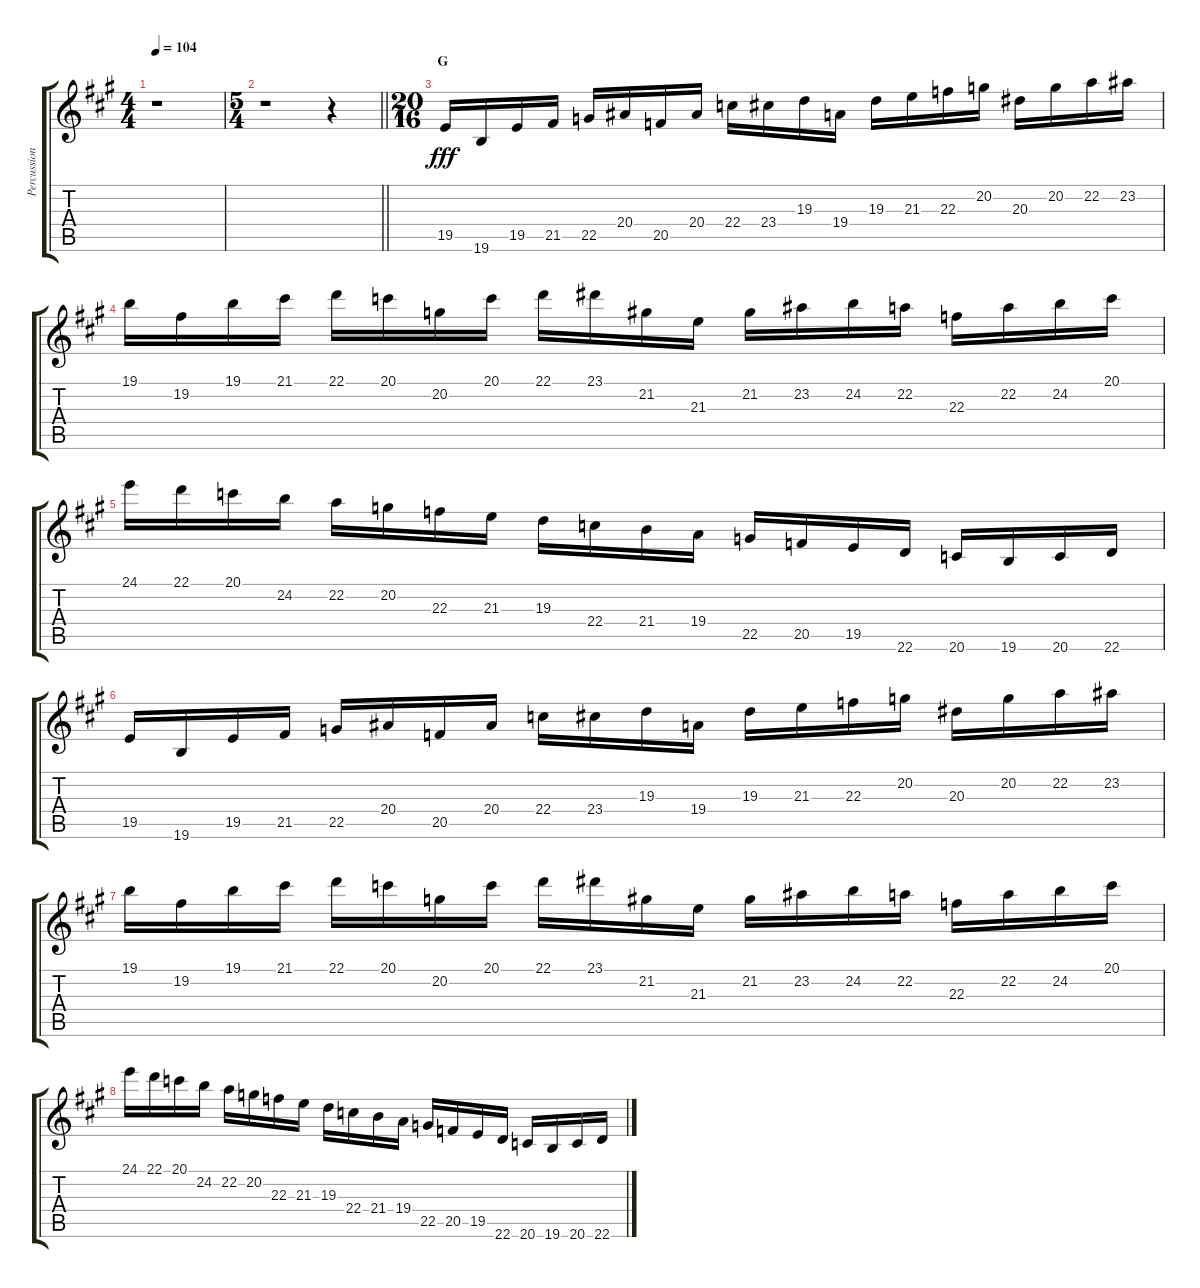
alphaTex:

\track ("Percussion" "Percussion") {instrument vibraphone}
\staff {score tabs}
\tuning (E4 B3 G3 D3 A2 E2) {hide}
\ts (4 4)
\tempo 104
\clef g2
\ks a
r.1{dy fff} |
\ts (5 4)
\barLineRight lightlight
r.1 r.4 |
\ts (20 16)
\section ("" "G")
19.5.16 19.6.16 19.5.16 21.5.16 22.5.16 20.4.16 20.5.16 20.4.16 22.4.16 23.4.16 19.3.16 19.4.16 19.3.16 21.3.16 22.3.16 20.2.16 20.3.16 20.2.16 22.2.16 23.2.16 |
19.1.16 19.2.16 19.1.16 21.1.16 22.1.16 20.1.16 20.2.16 20.1.16 22.1.16 23.1.16 21.2.16 21.3.16 21.2.16 23.2.16 24.2.16 22.2.16 22.3.16 22.2.16 24.2.16 20.1.16 |
24.1.16 22.1.16 20.1.16 24.2.16 22.2.16 20.2.16 22.3.16 21.3.16 19.3.16 22.4.16 21.4.16 19.4.16 22.5.16 20.5.16 19.5.16 22.6.16 20.6.16 19.6.16 20.6.16 22.6.16 |
19.5.16 19.6.16 19.5.16 21.5.16 22.5.16 20.4.16 20.5.16 20.4.16 22.4.16 23.4.16 19.3.16 19.4.16 19.3.16 21.3.16 22.3.16 20.2.16 20.3.16 20.2.16 22.2.16 23.2.16 |
19.1.16 19.2.16 19.1.16 21.1.16 22.1.16 20.1.16 20.2.16 20.1.16 22.1.16 23.1.16 21.2.16 21.3.16 21.2.16 23.2.16 24.2.16 22.2.16 22.3.16 22.2.16 24.2.16 20.1.16 |
24.1.16 22.1.16 20.1.16 24.2.16 22.2.16 20.2.16 22.3.16 21.3.16 19.3.16 22.4.16 21.4.16 19.4.16 22.5.16 20.5.16 19.5.16 22.6.16 20.6.16 19.6.16 20.6.16 22.6.16
